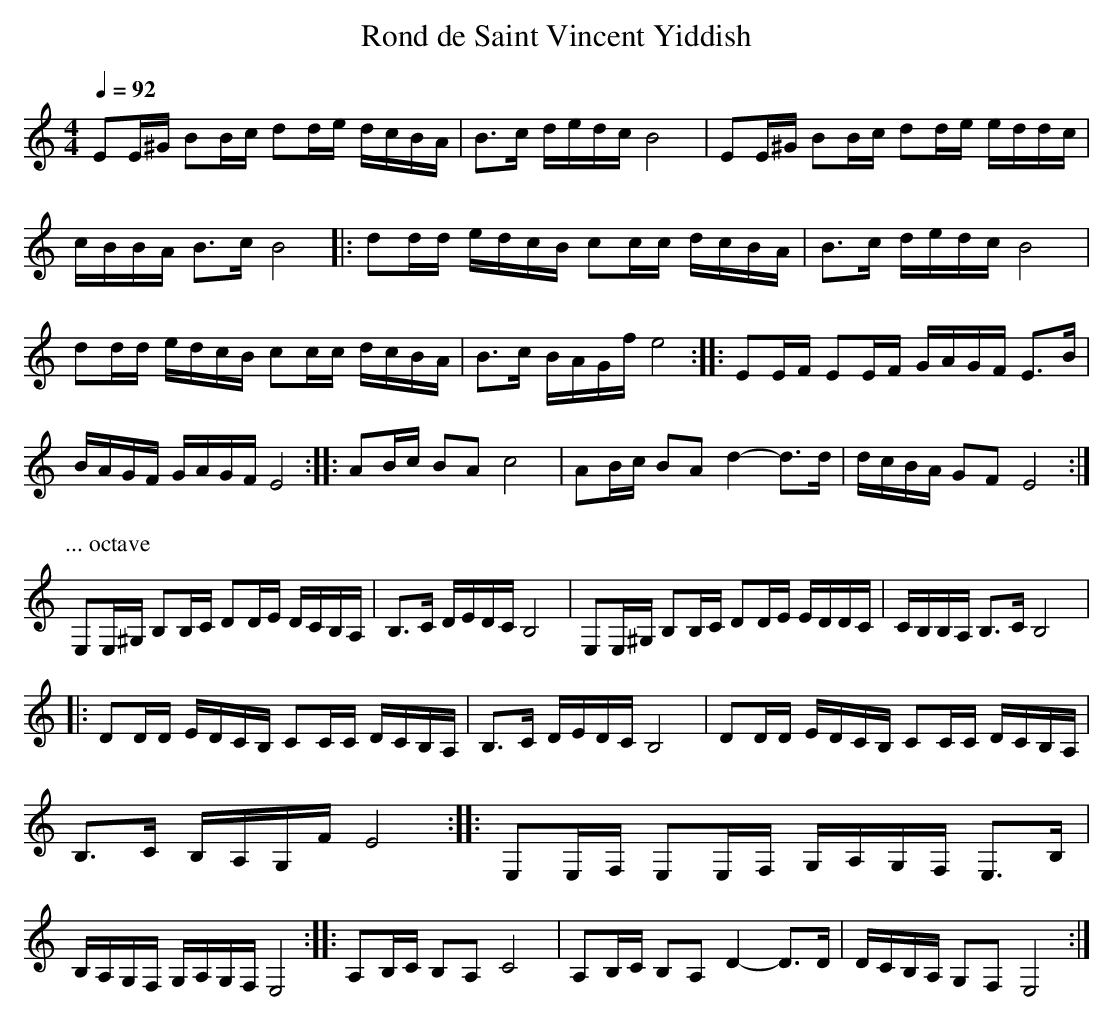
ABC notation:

X:1
T:Rond de Saint Vincent Yiddish
M:4/4
L:1/16
Q:1/4=92
K:C
E2E^G B2Bc d2de dcBA | B3c dedc B8 | E2E^G B2Bc d2de eddc | cBBA B3c B8 |:\
d2dd edcB c2cc dcBA | B3c dedc B8 | d2dd edcB c2cc dcBA | B3c BAGf e8 ::\
E2EF E2EF GAGF E3B | BAGF GAGF E8 ::\
A2Bc B2A2 c8 | A2Bc B2A2 d4- d3d | dcBA G2F2 E8 :|
%%vskip 1
%%vskip 1
P:... octave
K:Cmaj treble
E,2E,^G, B,2B,C D2DE DCB,A, | B,3C DEDC B,8 |\
E,2E,^G, B,2B,C D2DE EDDC | CB,B,A, B,3C B,8 |:
D2DD EDCB, C2CC DCB,A, | B,3C DEDC B,8 | D2DD EDCB, C2CC DCB,A, | B,3C B,A,G,F E8 ::\
E,2E,F, E,2E,F, G,A,G,F, E,3B, | B,A,G,F, G,A,G,F, E,8 ::\
A,2B,C B,2A,2 C8 | A,2B,C B,2A,2 D4- D3D | DCB,A, G,2F,2 E,8 :|
